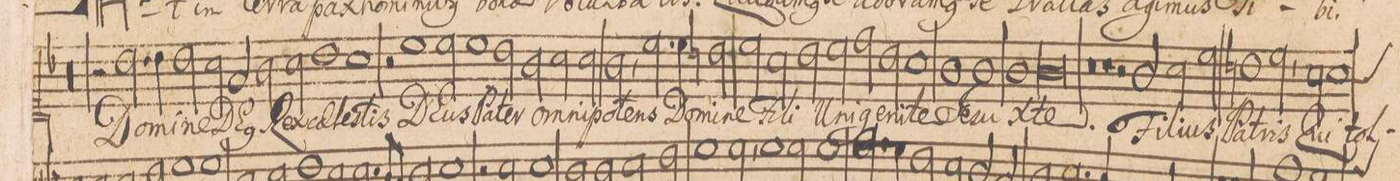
**kern	**text
*I"[Cantus]	*
*clefC1	*
*k[b-]	*
*met(C|)	*
*M2/1	*
00r	.
=16-	=16-
=17-	=17-
2r	.
2.b-\	Do-
4b-\	-mi-
2b-\	-ne
=18-	=18-
2a\	DE-
2f/	-(us)
2g\	Rex
2a\	coe-
=19-	=19-
1b-\	-le-
1a\	-stis
=20-	=20-
2r	.
1cc\	DE-
2cc\	-us
=21-	=21-
1cc\	Pa-
2b-\	-ter
2g\	om-
=22-	=22-
2a\	-ni-
2a\	-po-
2g,\	-tens
2.cc\	Do-
=23-	=23-
4cc\	-mi-
2bn\	-ne
2cc\	Fi-
2a\	-li
=24-	=24-
2b-\	U-
2cc\	-ni-
2dd\	-ge-
2b-\	-ni-
=25-	=25-
1a\	-te
1g\	Je-
=26-	=26-
1g\	-su
1g\	X-
=27-	=27-
0g\	-te.
=28-	=28-
0r	.
=29-	=29-
1r	.
2r	.
2g/	Fi-
=30-	=30-
2a\	-li-
2cc\	-us
1bn\	Pa-
=31-	=31-
2cc,\	-tris
2a\	Qui
*custos:g	*
1a\	tol-
=32-	=32-
*-	*-
